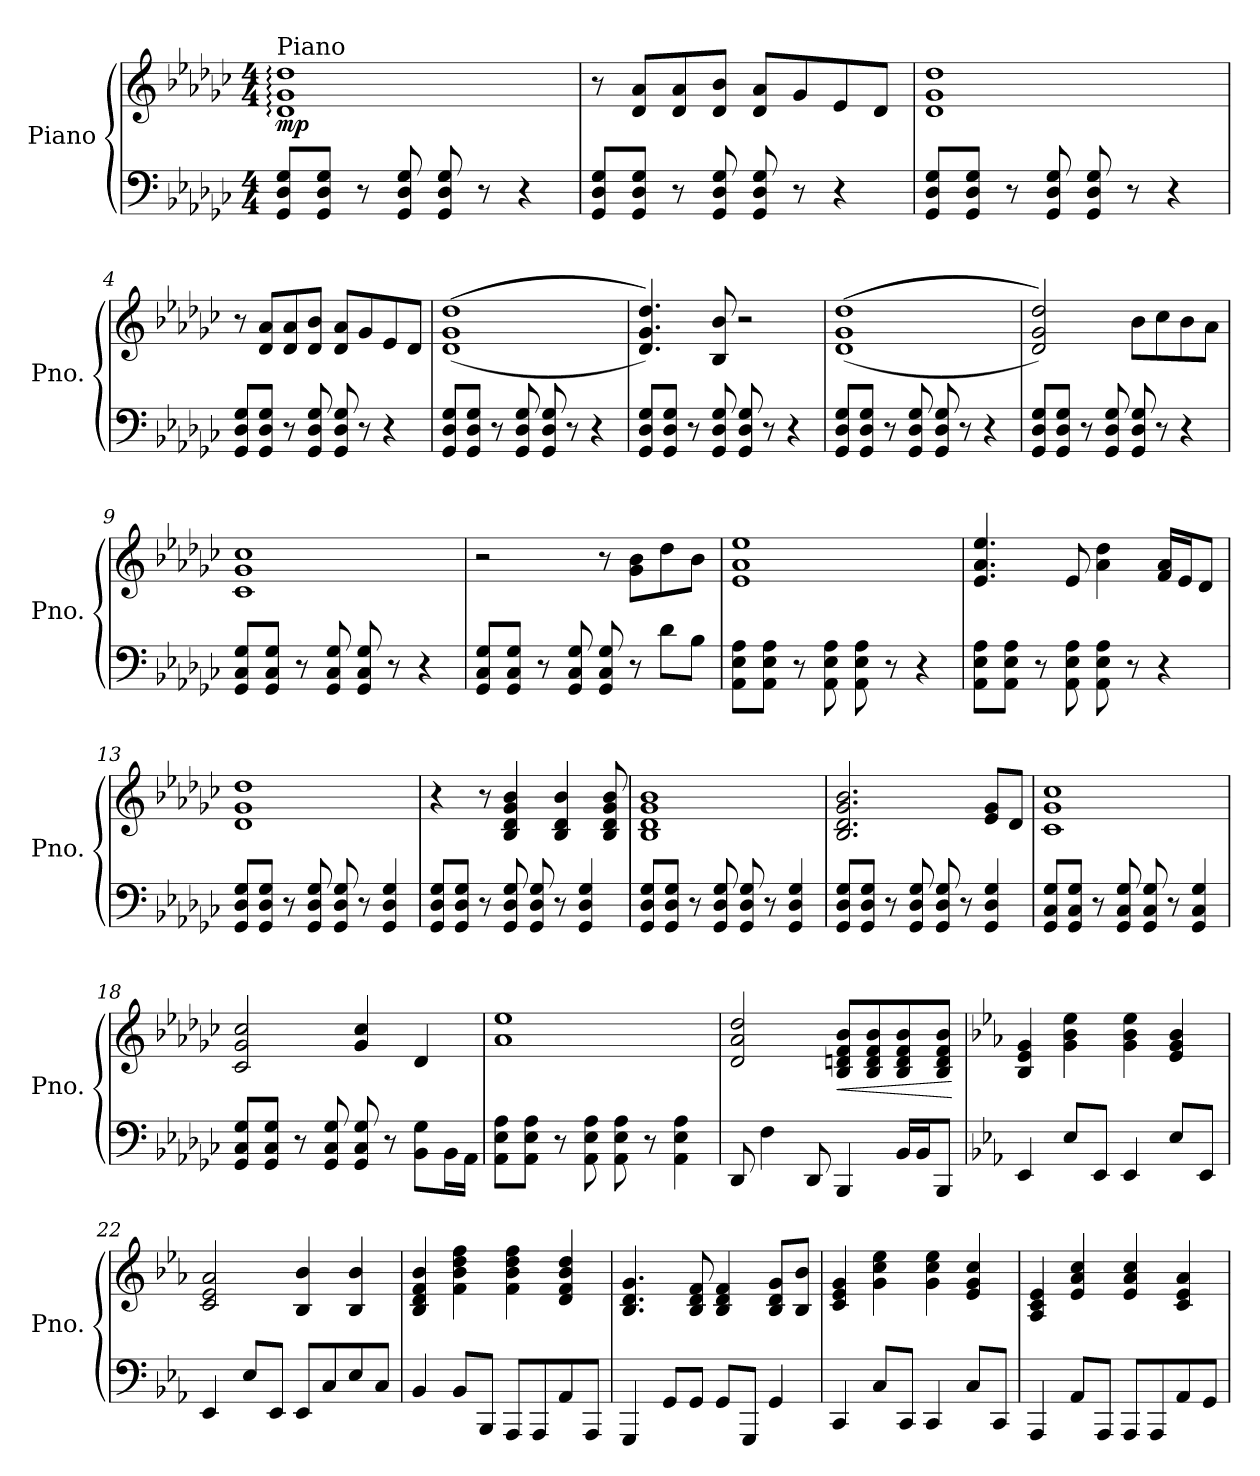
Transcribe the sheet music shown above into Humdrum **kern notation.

**kern	**kern	**dynam
*part1	*part1	*part1
*staff2	*staff1	*staff1/2
*I"Piano	*	*
*I'Pno.	*	*
*clefF4	*clefG2	*
*k[b-e-a-d-g-c-]	*k[b-e-a-d-g-c-]	*
*M4/4	*M4/4	*
*MM104	*MM104	*
=1	=1	=1
!	!LO:TX:a:t=Piano	!
!	!	!LO:DY:b
8GG-/ 8D-/ 8G-/L	1d-: 1g-: 1dd-:	mp
8GG-/ 8D-/ 8G-/J	.	.
8r	.	.
8GG-/ 8D-/ 8G-/	.	.
8GG-/ 8D-/ 8G-/	.	.
8r	.	.
4r	.	.
=2	=2	=2
8GG-/ 8D-/ 8G-/L	8r	.
8GG-/ 8D-/ 8G-/J	8d-/ 8a-/L	.
8r	8d-/ 8a-/	.
8GG-/ 8D-/ 8G-/	8d-/ 8b-/J	.
8GG-/ 8D-/ 8G-/	8d-/ 8a-/L	.
8r	8g-/	.
4r	8e-/	.
.	8d-/J	.
=3	=3	=3
8GG-/ 8D-/ 8G-/L	1d- 1g- 1dd-	.
8GG-/ 8D-/ 8G-/J	.	.
8r	.	.
8GG-/ 8D-/ 8G-/	.	.
8GG-/ 8D-/ 8G-/	.	.
8r	.	.
4r	.	.
=4	=4	=4
8GG-/ 8D-/ 8G-/L	8r	.
8GG-/ 8D-/ 8G-/J	8d-/ 8a-/L	.
8r	8d-/ 8a-/	.
8GG-/ 8D-/ 8G-/	8d-/ 8b-/J	.
8GG-/ 8D-/ 8G-/	8d-/ 8a-/L	.
8r	8g-/	.
4r	8e-/	.
.	8d-/J	.
=5	=5	=5
8GG-/ 8D-/ 8G-/L	(((1d- 1g- 1dd-	.
8GG-/ 8D-/ 8G-/J	.	.
8r	.	.
8GG-/ 8D-/ 8G-/	.	.
8GG-/ 8D-/ 8G-/	.	.
8r	.	.
4r	.	.
!!LO:LB:g=z
=6	=6	=6
8GG-/ 8D-/ 8G-/L	4.d-/ 4.g-/ 4.dd-/)))	.
8GG-/ 8D-/ 8G-/J	.	.
8r	.	.
8GG-/ 8D-/ 8G-/	8B-/ 8b-/	.
8GG-/ 8D-/ 8G-/	2r	.
8r	.	.
4r	.	.
=7	=7	=7
8GG-/ 8D-/ 8G-/L	(((1d- 1g- 1dd-	.
8GG-/ 8D-/ 8G-/J	.	.
8r	.	.
8GG-/ 8D-/ 8G-/	.	.
8GG-/ 8D-/ 8G-/	.	.
8r	.	.
4r	.	.
=8	=8	=8
8GG-/ 8D-/ 8G-/L	2d-/ 2g-/ 2dd-/)))	.
8GG-/ 8D-/ 8G-/J	.	.
8r	.	.
8GG-/ 8D-/ 8G-/	.	.
8GG-/ 8D-/ 8G-/	8b-\L	.
8r	8cc-\	.
4r	8b-\	.
.	8a-\J	.
=9	=9	=9
8GG-/ 8C-/ 8G-/L	1c- 1g- 1cc-	.
8GG-/ 8C-/ 8G-/J	.	.
8r	.	.
8GG-/ 8C-/ 8G-/	.	.
8GG-/ 8C-/ 8G-/	.	.
8r	.	.
4r	.	.
=10	=10	=10
8GG-/ 8C-/ 8G-/L	2r	.
8GG-/ 8C-/ 8G-/J	.	.
8r	.	.
8GG-/ 8C-/ 8G-/	.	.
8GG-/ 8C-/ 8G-/	8r	.
8r	8g-\ 8b-\L	.
8d-\L	8dd-\	.
8B-\J	8b-\J	.
=11	=11	=11
8AA-\ 8E-\ 8A-\L	1e- 1a- 1ee-	.
8AA-\ 8E-\ 8A-\J	.	.
8r	.	.
8AA-\ 8E-\ 8A-\	.	.
8AA-\ 8E-\ 8A-\	.	.
8r	.	.
4r	.	.
!!LO:LB:g=z
=12	=12	=12
8AA-\ 8E-\ 8A-\L	4.e-/ 4.a-/ 4.ee-/	.
8AA-\ 8E-\ 8A-\J	.	.
8r	.	.
8AA-\ 8E-\ 8A-\	8e-/	.
8AA-\ 8E-\ 8A-\	4a-\ 4dd-\	.
8r	.	.
4r	16f/ 16a-/LL	.
.	16e-/J	.
.	8d-/J	.
=13	=13	=13
8GG-/ 8D-/ 8G-/L	1d- 1g- 1dd-	.
8GG-/ 8D-/ 8G-/J	.	.
8r	.	.
8GG-/ 8D-/ 8G-/	.	.
8GG-/ 8D-/ 8G-/	.	.
8r	.	.
4GG-/ 4D-/ 4G-/	.	.
=14	=14	=14
8GG-/ 8D-/ 8G-/L	4r	.
8GG-/ 8D-/ 8G-/J	.	.
8r	8r	.
8GG-/ 8D-/ 8G-/	4B-/ 4d-/ 4g-/ 4b-/	.
8GG-/ 8D-/ 8G-/	.	.
8r	4B-/ 4d-/ 4b-/	.
4GG-/ 4D-/ 4G-/	.	.
.	8B-/ 8d-/ 8g-/ 8b-/	.
=15	=15	=15
8GG-/ 8D-/ 8G-/L	1B- 1d- 1g- 1b-	.
8GG-/ 8D-/ 8G-/J	.	.
8r	.	.
8GG-/ 8D-/ 8G-/	.	.
8GG-/ 8D-/ 8G-/	.	.
8r	.	.
4GG-/ 4D-/ 4G-/	.	.
=16	=16	=16
8GG-/ 8D-/ 8G-/L	2.B-/ 2.d-/ 2.g-/ 2.b-/	.
8GG-/ 8D-/ 8G-/J	.	.
8r	.	.
8GG-/ 8D-/ 8G-/	.	.
8GG-/ 8D-/ 8G-/	.	.
8r	.	.
4GG-/ 4D-/ 4G-/	8e-/ 8g-/L	.
.	8d-/J	.
!!LO:LB:g=z
=17	=17	=17
8GG-/ 8C-/ 8G-/L	1c- 1g- 1cc-	.
8GG-/ 8C-/ 8G-/J	.	.
8r	.	.
8GG-/ 8C-/ 8G-/	.	.
8GG-/ 8C-/ 8G-/	.	.
8r	.	.
4GG-/ 4C-/ 4G-/	.	.
=18	=18	=18
8GG-/ 8C-/ 8G-/L	2c-/ 2g-/ 2cc-/	.
8GG-/ 8C-/ 8G-/J	.	.
8r	.	.
8GG-/ 8C-/ 8G-/	.	.
8GG-/ 8C-/ 8G-/	4g-/ 4cc-/	.
8r	.	.
8BB-\ 8G-\L	4d-/	.
16BB-\L	.	.
16AA-\JJ	.	.
=19	=19	=19
8AA-\ 8E-\ 8A-\L	1a- 1ee-	.
8AA-\ 8E-\ 8A-\J	.	.
8r	.	.
8AA-\ 8E-\ 8A-\	.	.
8AA-\ 8E-\ 8A-\	.	.
8r	.	.
4AA-\ 4E-\ 4A-\	.	.
=20	=20	=20
8DD-/	2d-/ 2a-/ 2dd-/	.
4F\	.	.
8DD-/	.	.
!	!	!LO:HP:b
4BBB-/	8B-/ 8dn/ 8f/ 8b-/L	<
.	8B-/ 8d/ 8f/ 8b-/	.
16BB-/LL	8B-/ 8d/ 8f/ 8b-/	.
16BB-/J	.	.
8BBB-/J	8B-/ 8d/ 8f/ 8b-/J	.
.	.	[
=21	=21	=21
*k[b-e-a-]	*k[b-e-a-]	*
!	!	!LO:DY:b=2
!	!	!LO:DY:n=1:b
4EE-/	4B-/ 4e-/ 4g/	mf mf
8E-/L	4g\ 4b-\ 4ee-\	.
8EE-/J	.	.
4EE-/	4g\ 4b-\ 4ee-\	.
8E-/L	4e-/ 4g/ 4b-/	.
8EE-/J	.	.
!!LO:LB:g=z
=22	=22	=22
4EE-/	2c/ 2e-/ 2a-/	.
8E-/L	.	.
8EE-/J	.	.
8EE-/L	4B-/ 4b-/	.
8C/	.	.
8E-/	4B-/ 4b-/	.
8C/J	.	.
=23	=23	=23
4BB-/	4B-/ 4d/ 4f/ 4b-/	.
8BB-/L	4f\ 4b-\ 4dd\ 4ff\	.
8BBB-/J	.	.
8AAA-/L	4f\ 4b-\ 4dd\ 4ff\	.
8AAA-/	.	.
8AA-/	4d/ 4f/ 4b-/ 4dd/	.
8AAA-/J	.	.
=24	=24	=24
4GGG/	4.B-/ 4.d/ 4.g/	.
8GG/L	.	.
8GG/J	8B-/ 8d/ 8f/	.
8GG/L	4B-/ 4d/ 4f/	.
8GGG/J	.	.
4GG/	8B-/ 8d/ 8g/L	.
.	8B-/ 8b-/J	.
=25	=25	=25
4CC/	4c/ 4e-/ 4g/	.
8C/L	4g\ 4cc\ 4ee-\	.
8CC/J	.	.
4CC/	4g\ 4cc\ 4ee-\	.
8C/L	4e-/ 4g/ 4cc/	.
8CC/J	.	.
=26	=26	=26
4AAA-/	4A-/ 4c/ 4e-/	.
8AA-/L	4e-/ 4a-/ 4cc/	.
8AAA-/J	.	.
8AAA-/L	4e-/ 4a-/ 4cc/	.
8AAA-/	.	.
8AA-/	4c/ 4e-/ 4a-/	.
8GG/J	.	.
=	=	=
*-	*-	*-
